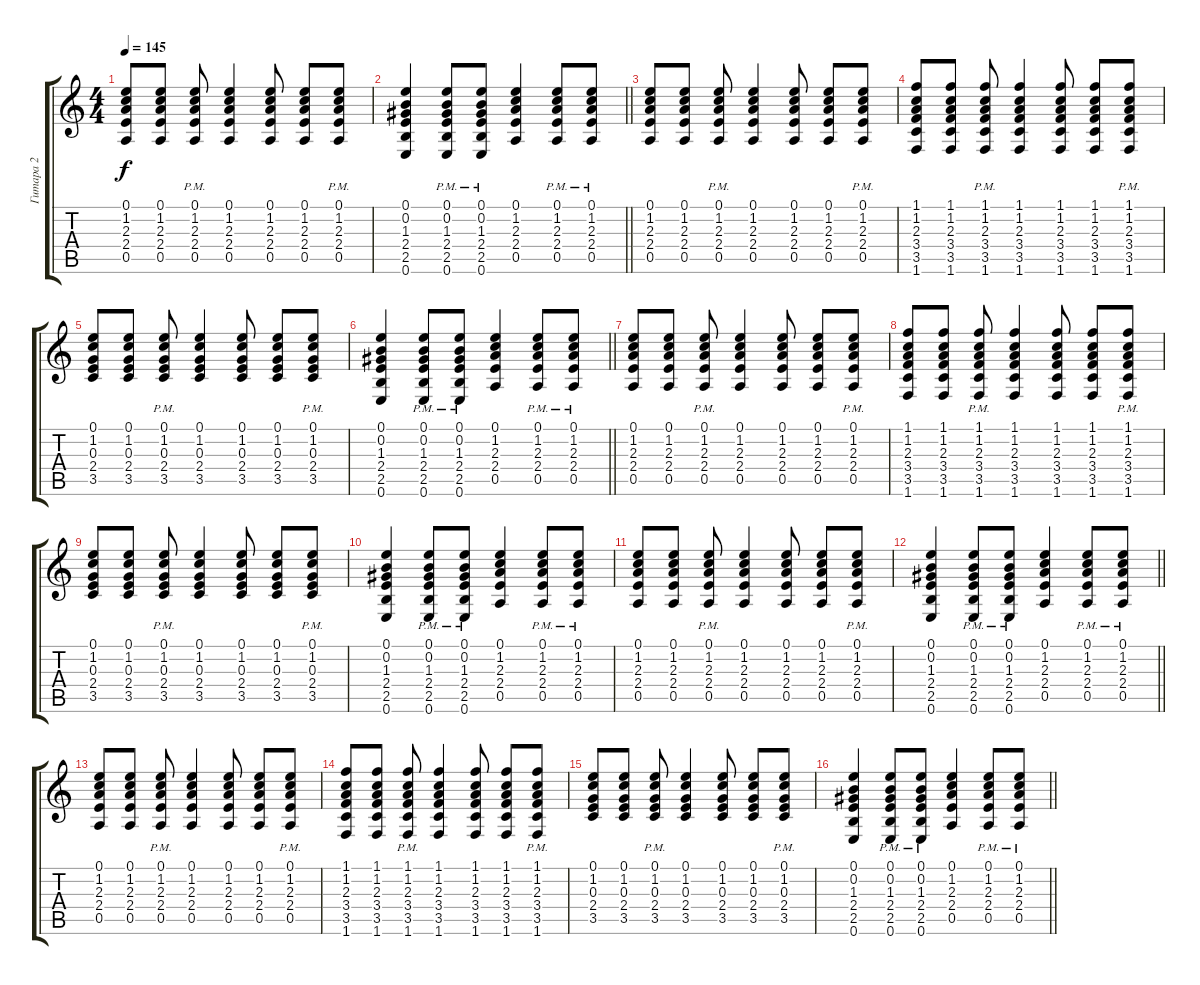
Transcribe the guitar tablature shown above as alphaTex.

\track ("Гитара 2" "Гитара 2") {instrument electricguitarclean}
\staff {score tabs}
\tuning (E4 B3 G3 D3 A2 E2) {hide}
\ts (4 4)
\tempo 145
\clef g2
\ks c
(0.1 1.2 2.3 2.4 0.5).8{dy f} (0.1 1.2 2.3 2.4 0.5).8 (0.1{pm} 1.2{pm} 2.3{pm} 2.4{pm} 0.5{pm}).8 (0.1 1.2 2.3 2.4 0.5).4 (0.1 1.2 2.3 2.4 0.5).8 (0.1 1.2 2.3 2.4 0.5).8 (0.1{pm} 1.2{pm} 2.3{pm} 2.4{pm} 0.5{pm}).8 |
\barLineRight lightlight
(0.1 0.2 1.3 2.4 2.5 0.6).4 (0.1{pm} 0.2{pm} 1.3{pm} 2.4{pm} 2.5{pm} 0.6{pm}).8 (0.1{pm} 0.2{pm} 1.3{pm} 2.4{pm} 2.5{pm} 0.6{pm}).8 (0.1 1.2 2.3 2.4 0.5).4 (0.1{pm} 1.2{pm} 2.3{pm} 2.4{pm} 0.5{pm}).8 (0.1{pm} 1.2{pm} 2.3{pm} 2.4{pm} 0.5{pm}).8 |
(0.1 1.2 2.3 2.4 0.5).8 (0.1 1.2 2.3 2.4 0.5).8 (0.1{pm} 1.2{pm} 2.3{pm} 2.4{pm} 0.5{pm}).8 (0.1 1.2 2.3 2.4 0.5).4 (0.1 1.2 2.3 2.4 0.5).8 (0.1 1.2 2.3 2.4 0.5).8 (0.1{pm} 1.2{pm} 2.3{pm} 2.4{pm} 0.5{pm}).8 |
(1.1 1.2 2.3 3.4 3.5 1.6).8 (1.1 1.2 2.3 3.4 3.5 1.6).8 (1.1{pm} 1.2{pm} 2.3{pm} 3.4{pm} 3.5{pm} 1.6{pm}).8 (1.1 1.2 2.3 3.4 3.5 1.6).4 (1.1 1.2 2.3 3.4 3.5 1.6).8 (1.1 1.2 2.3 3.4 3.5 1.6).8 (1.1{pm} 1.2{pm} 2.3{pm} 3.4{pm} 3.5{pm} 1.6{pm}).8 |
(0.1 1.2 0.3 2.4 3.5).8 (0.1 1.2 0.3 2.4 3.5).8 (0.1{pm} 1.2{pm} 0.3{pm} 2.4{pm} 3.5{pm}).8 (0.1 1.2 0.3 2.4 3.5).4 (0.1 1.2 0.3 2.4 3.5).8 (0.1 1.2 0.3 2.4 3.5).8 (0.1{pm} 1.2{pm} 0.3{pm} 2.4{pm} 3.5{pm}).8 |
\barLineRight lightlight
(0.1 0.2 1.3 2.4 2.5 0.6).4 (0.1{pm} 0.2{pm} 1.3{pm} 2.4{pm} 2.5{pm} 0.6{pm}).8 (0.1{pm} 0.2{pm} 1.3{pm} 2.4{pm} 2.5{pm} 0.6{pm}).8 (0.1 1.2 2.3 2.4 0.5).4 (0.1{pm} 1.2{pm} 2.3{pm} 2.4{pm} 0.5{pm}).8 (0.1{pm} 1.2{pm} 2.3{pm} 2.4{pm} 0.5{pm}).8 |
(0.1 1.2 2.3 2.4 0.5).8 (0.1 1.2 2.3 2.4 0.5).8 (0.1{pm} 1.2{pm} 2.3{pm} 2.4{pm} 0.5{pm}).8 (0.1 1.2 2.3 2.4 0.5).4 (0.1 1.2 2.3 2.4 0.5).8 (0.1 1.2 2.3 2.4 0.5).8 (0.1{pm} 1.2{pm} 2.3{pm} 2.4{pm} 0.5{pm}).8 |
(1.1 1.2 2.3 3.4 3.5 1.6).8 (1.1 1.2 2.3 3.4 3.5 1.6).8 (1.1{pm} 1.2{pm} 2.3{pm} 3.4{pm} 3.5{pm} 1.6{pm}).8 (1.1 1.2 2.3 3.4 3.5 1.6).4 (1.1 1.2 2.3 3.4 3.5 1.6).8 (1.1 1.2 2.3 3.4 3.5 1.6).8 (1.1{pm} 1.2{pm} 2.3{pm} 3.4{pm} 3.5{pm} 1.6{pm}).8 |
(0.1 1.2 0.3 2.4 3.5).8 (0.1 1.2 0.3 2.4 3.5).8 (0.1{pm} 1.2{pm} 0.3{pm} 2.4{pm} 3.5{pm}).8 (0.1 1.2 0.3 2.4 3.5).4 (0.1 1.2 0.3 2.4 3.5).8 (0.1 1.2 0.3 2.4 3.5).8 (0.1{pm} 1.2{pm} 0.3{pm} 2.4{pm} 3.5{pm}).8 |
(0.1 0.2 1.3 2.4 2.5 0.6).4 (0.1{pm} 0.2{pm} 1.3{pm} 2.4{pm} 2.5{pm} 0.6{pm}).8 (0.1{pm} 0.2{pm} 1.3{pm} 2.4{pm} 2.5{pm} 0.6{pm}).8 (0.1 1.2 2.3 2.4 0.5).4 (0.1{pm} 1.2{pm} 2.3{pm} 2.4{pm} 0.5{pm}).8 (0.1{pm} 1.2{pm} 2.3{pm} 2.4{pm} 0.5{pm}).8 |
(0.1 1.2 2.3 2.4 0.5).8 (0.1 1.2 2.3 2.4 0.5).8 (0.1{pm} 1.2{pm} 2.3{pm} 2.4{pm} 0.5{pm}).8 (0.1 1.2 2.3 2.4 0.5).4 (0.1 1.2 2.3 2.4 0.5).8 (0.1 1.2 2.3 2.4 0.5).8 (0.1{pm} 1.2{pm} 2.3{pm} 2.4{pm} 0.5{pm}).8 |
\barLineRight lightlight
(0.1 0.2 1.3 2.4 2.5 0.6).4 (0.1{pm} 0.2{pm} 1.3{pm} 2.4{pm} 2.5{pm} 0.6{pm}).8 (0.1{pm} 0.2{pm} 1.3{pm} 2.4{pm} 2.5{pm} 0.6{pm}).8 (0.1 1.2 2.3 2.4 0.5).4 (0.1{pm} 1.2{pm} 2.3{pm} 2.4{pm} 0.5{pm}).8 (0.1{pm} 1.2{pm} 2.3{pm} 2.4{pm} 0.5{pm}).8 |
(0.1 1.2 2.3 2.4 0.5).8 (0.1 1.2 2.3 2.4 0.5).8 (0.1{pm} 1.2{pm} 2.3{pm} 2.4{pm} 0.5{pm}).8 (0.1 1.2 2.3 2.4 0.5).4 (0.1 1.2 2.3 2.4 0.5).8 (0.1 1.2 2.3 2.4 0.5).8 (0.1{pm} 1.2{pm} 2.3{pm} 2.4{pm} 0.5{pm}).8 |
(1.1 1.2 2.3 3.4 3.5 1.6).8 (1.1 1.2 2.3 3.4 3.5 1.6).8 (1.1{pm} 1.2{pm} 2.3{pm} 3.4{pm} 3.5{pm} 1.6{pm}).8 (1.1 1.2 2.3 3.4 3.5 1.6).4 (1.1 1.2 2.3 3.4 3.5 1.6).8 (1.1 1.2 2.3 3.4 3.5 1.6).8 (1.1{pm} 1.2{pm} 2.3{pm} 3.4{pm} 3.5{pm} 1.6{pm}).8 |
(0.1 1.2 0.3 2.4 3.5).8 (0.1 1.2 0.3 2.4 3.5).8 (0.1{pm} 1.2{pm} 0.3{pm} 2.4{pm} 3.5{pm}).8 (0.1 1.2 0.3 2.4 3.5).4 (0.1 1.2 0.3 2.4 3.5).8 (0.1 1.2 0.3 2.4 3.5).8 (0.1{pm} 1.2{pm} 0.3{pm} 2.4{pm} 3.5{pm}).8 |
\barLineRight lightlight
(0.1 0.2 1.3 2.4 2.5 0.6).4 (0.1{pm} 0.2{pm} 1.3{pm} 2.4{pm} 2.5{pm} 0.6{pm}).8 (0.1{pm} 0.2{pm} 1.3{pm} 2.4{pm} 2.5{pm} 0.6{pm}).8 (0.1 1.2 2.3 2.4 0.5).4 (0.1{pm} 1.2{pm} 2.3{pm} 2.4{pm} 0.5{pm}).8 (0.1{pm} 1.2{pm} 2.3{pm} 2.4{pm} 0.5{pm}).8
